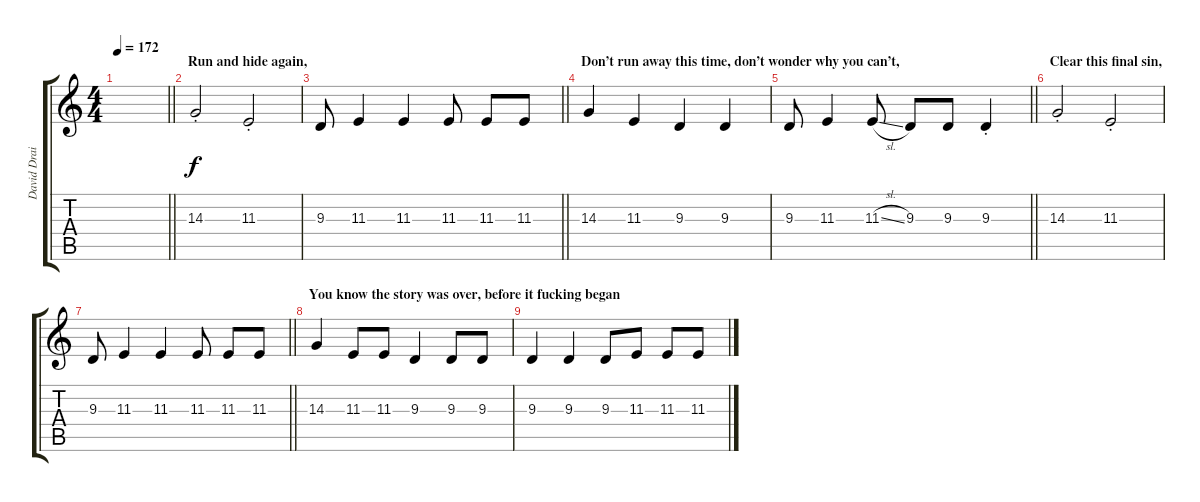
\track ("David Draiman - Voice" "David Drai") {instrument lead6voice}
\staff {score tabs}
\tuning (D4 A3 F3 C3 G2 C2) {hide}
\ts (4 4)
\tempo 172
\clef g2
\barLineRight lightlight
\ks c
|
\section ("" "Run and hide again,")
14.3{st}.2 11.3{st}.2 |
\barLineRight lightlight
9.3.8 11.3.4 11.3.4 11.3.8 11.3.8 11.3.8 |
\section ("" "Don’t run away this time, don’t wonder why you can’t,")
14.3.4 11.3.4 9.3.4 9.3.4 |
\barLineRight lightlight
9.3.8 11.3.4 11.3{sl}.8 9.3.8 9.3.8 9.3{st}.4 |
\section ("" "Clear this final sin,")
14.3{st}.2 11.3{st}.2 |
\barLineRight lightlight
9.3.8 11.3.4 11.3.4 11.3.8 11.3.8 11.3.8 |
\section ("" "You know the story was over, before it fucking began")
14.3.4 11.3.8 11.3.8 9.3.4 9.3.8 9.3.8 |
9.3.4 9.3.4 9.3.8 11.3.8 11.3.8 11.3.8
